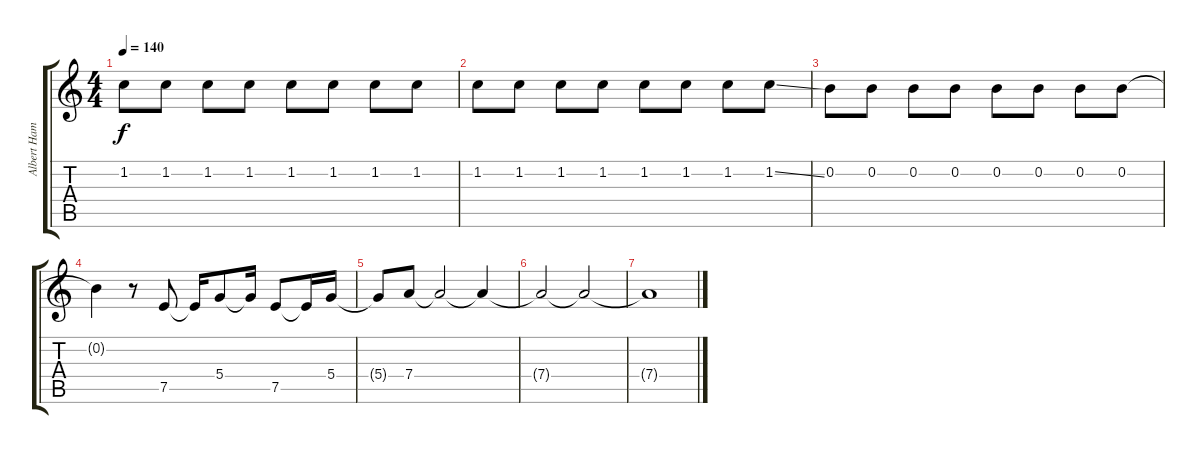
\track ("Albert Hammond Jr. - Guitar (Lead)" "Albert Ham") {instrument distortionguitar}
\staff {score tabs}
\tuning (E4 B3 G3 D3 A2 E2) {hide}
\ts (4 4)
\tempo 140
\clef g2
\ks c
1.2.8{dy f} 1.2.8 1.2.8 1.2.8 1.2.8 1.2.8 1.2.8 1.2.8 |
1.2.8 1.2.8 1.2.8 1.2.8 1.2.8 1.2.8 1.2.8 1.2{ss}.8 |
0.2.8 0.2.8 0.2.8 0.2.8 0.2.8 0.2.8 0.2.8 0.2.8 |
0.2{t}.4 r.8 7.5.8 7.5{t}.16 5.4.8 5.4{t}.16 7.5.8 7.5{t}.16 5.4.16 |
5.4{t}.8 7.4.8 7.4{t}.2 7.4{t}.4 |
7.4{t}.2 7.4{t}.2 |
7.4{t}.1
